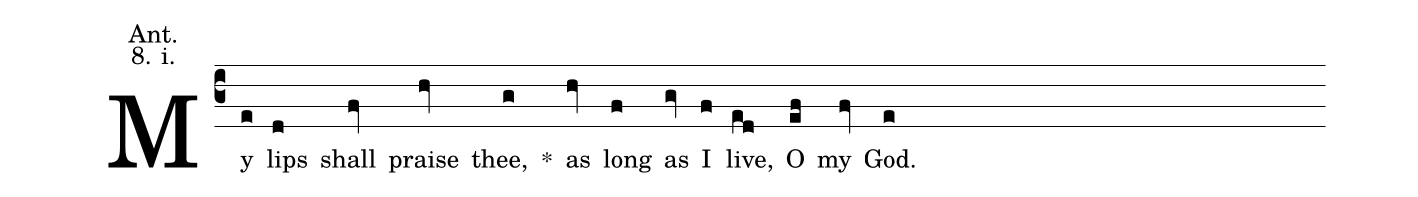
annotation: Ant.;
annotation: 8. i.;
%%
(c3) My(e) lips(d) shall(fv) praise(hv) thee,(g) <sp>*</sp>() as(hv) long(f) as(gv) I(f) live,(ed) O(ef) my(fv) God.(e)
